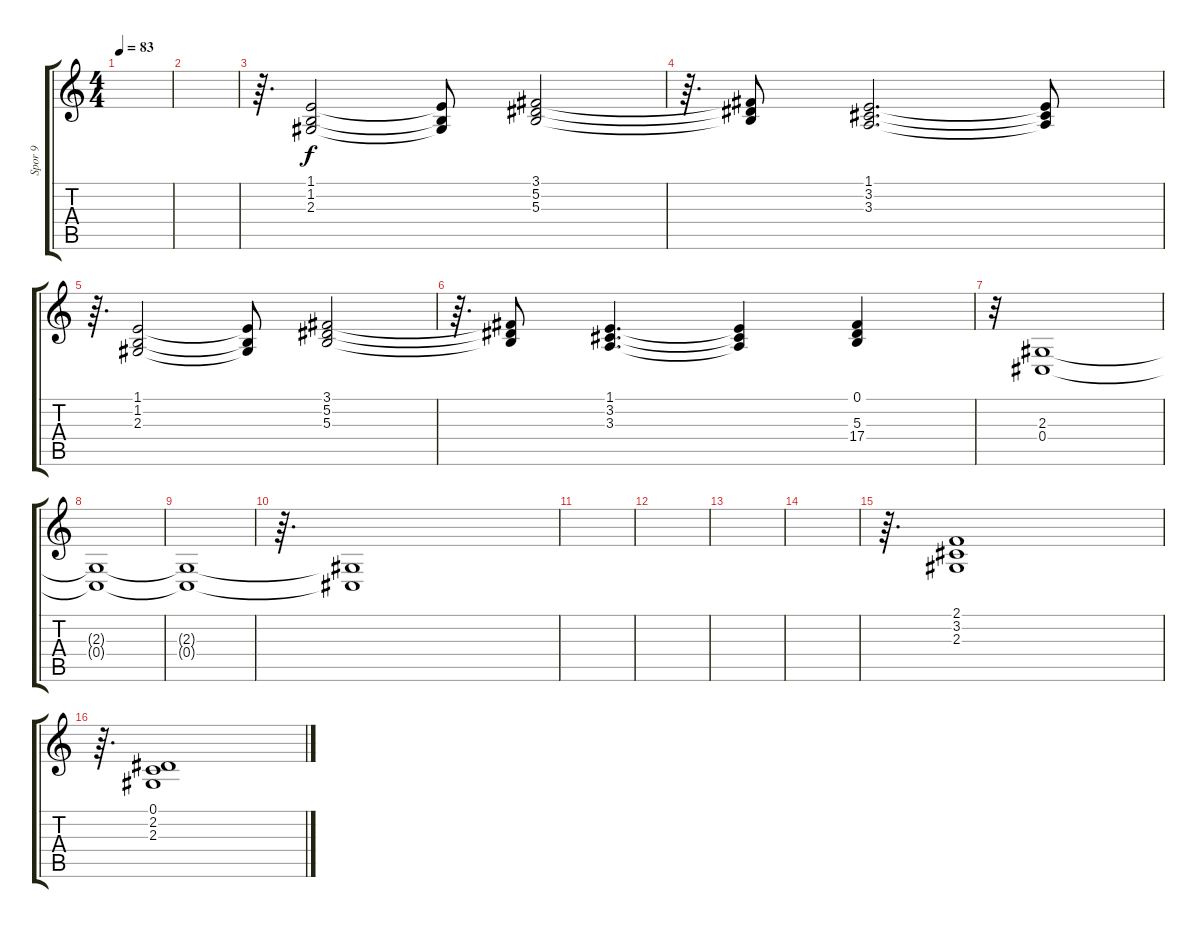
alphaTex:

\track ("Spor 9" "Spor 9") {instrument drawbarorgan}
\staff {score tabs}
\tuning (Eb4 Bb3 Gb3 Db3 Ab2 Eb2) {hide}
\ts (4 4)
\tempo 83
\clef g2
\ks c
|
|
r.64{d} (1.1 1.2 2.3).2 (1.1{t} 1.2{t} 2.3{t}).8 (3.1 5.2 5.3).2 |
r.64{d} (3.1{t} 5.2{t} 5.3{t}).8 (1.1 3.2 3.3).2{d} (1.1{t} 3.2{t} 3.3{t}).8 |
r.64{d} (1.1 1.2 2.3).2 (1.1{t} 1.2{t} 2.3{t}).8 (3.1 5.2 5.3).2 |
r.64{d} (3.1{t} 5.2{t} 5.3{t}).8 (1.1 3.2 3.3).4{d} (1.1{t} 3.2{t} 3.3{t}).4 (0.1 5.3 17.4).4 |
r.32 (2.3 0.4).1 |
(2.3{t} 0.4{t}).1 |
(2.3{t} 0.4{t}).1 |
r.64{d} (2.3{t} 0.4{t}).1 |
|
|
|
|
r.64{d} (2.1 3.2 2.3).1 |
r.64{d} (0.1 2.2 2.3).1
